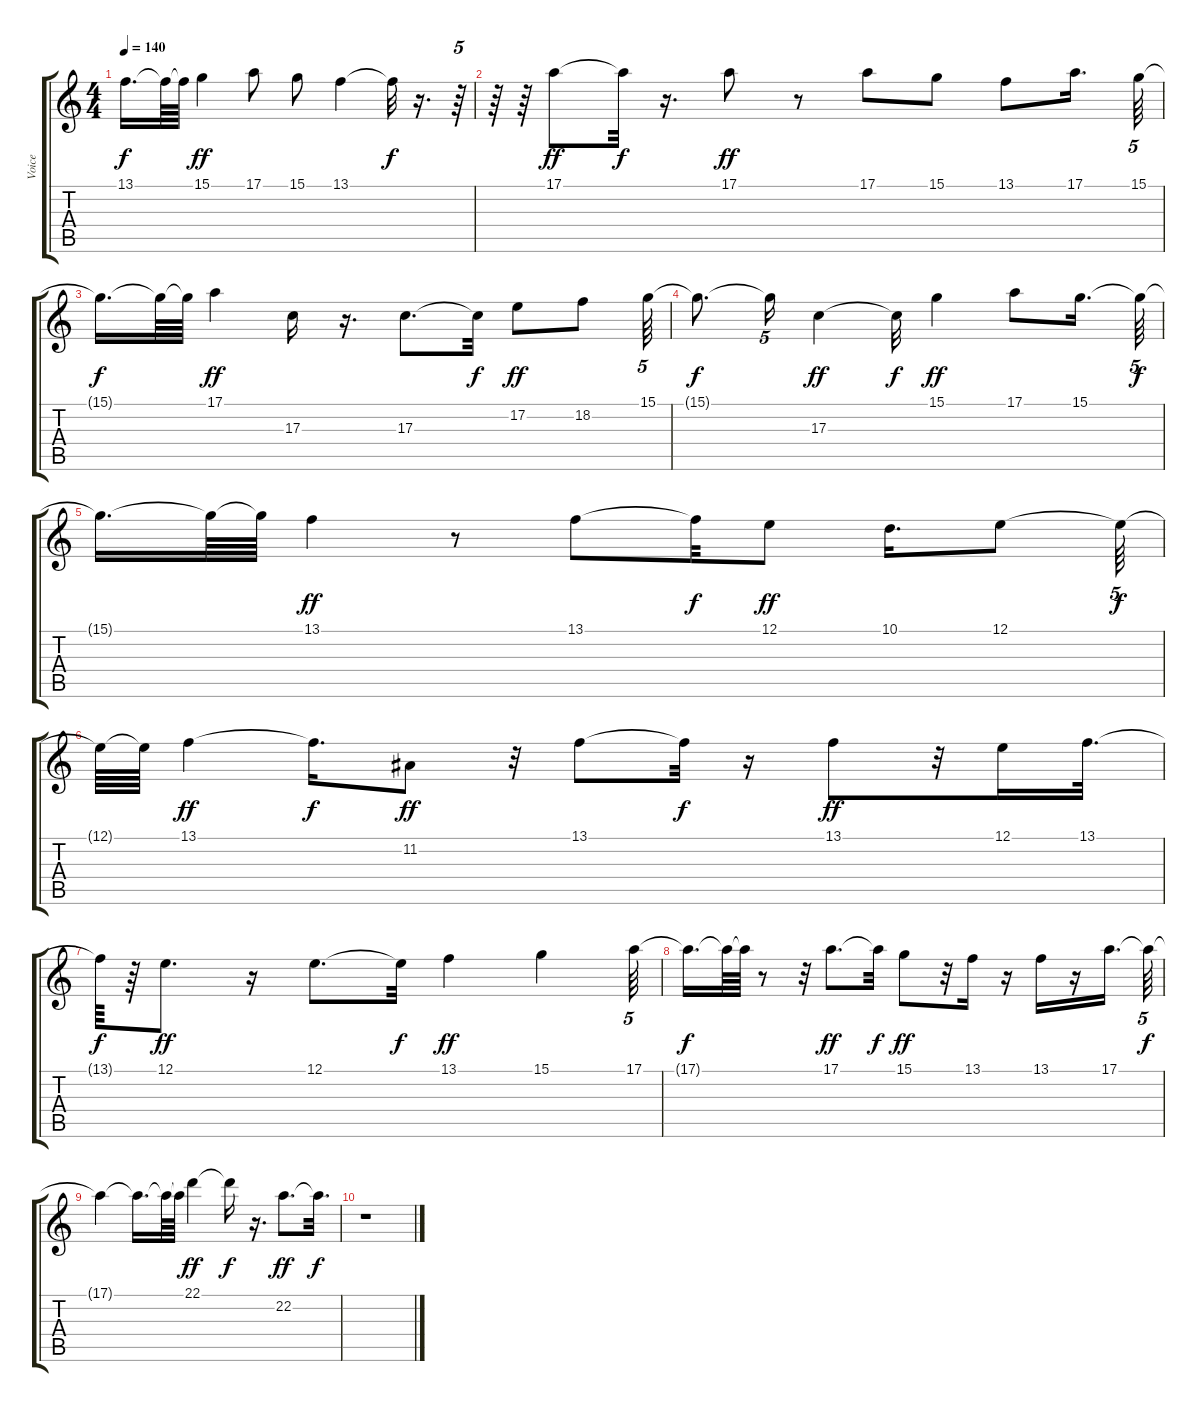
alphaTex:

\track ("Voice" "Voice") {instrument stringensemble1}
\staff {score tabs}
\tuning (E4 B3 G3 D3 A2 E2) {hide}
\ts (4 4)
\tempo 140
\clef g2
\ks c
13.1{t}.16{d dy f} 13.1{t}.64 13.1{t}.64 15.1.4{dy ff} 17.1.8 15.1.8 13.1.4 13.1{t}.32{dy f} r.16{d} r.64{tu (5 4)} |
r.64 r.64 17.1.8{dy ff} 17.1{t}.32{dy f} r.16{d} 17.1.8{dy ff} r.8 17.1.8 15.1.8 13.1.8 17.1.16{d} 15.1.64{tu (5 4)} |
15.1{t}.16{d dy f} 15.1{t}.64 15.1{t}.64 17.1.4{dy ff} 17.3.16 r.16{d} 17.3.8{d} 17.3{t}.32{dy f} 17.2.8{dy ff} 18.2.8 15.1.64{tu (5 4)} |
15.1{t}.8{d dy f} 15.1{t}.16{tu (5 4)} 17.3.4{dy ff} 17.3{t}.32{dy f} 15.1.4{dy ff} 17.1.8 15.1.16{d} 15.1{t}.64{tu (5 4) dy f} |
15.1{t}.16{d} 15.1{t}.64 15.1{t}.64 13.1.4{dy ff} r.8 13.1.8 13.1{t}.32{dy f} 12.1.8{dy ff} 10.1.16{d} 12.1.8 12.1{t}.64{tu (5 4) dy f} |
12.1{t}.64 12.1{t}.64 13.1.4{dy ff} 13.1{t}.16{d dy f} 11.2.8{dy ff} r.32 13.1.8 13.1{t}.32{dy f} r.16 13.1.8{dy ff} r.32 12.1.16 13.1.32{d} |
13.1{t}.64{dy f} r.64 12.1.8{d dy ff} r.16 12.1.8{d} 12.1{t}.32{dy f} 13.1.4{dy ff} 15.1.4 17.1.64{tu (5 4)} |
17.1{t}.16{d dy f} 17.1{t}.64 17.1{t}.64 r.8 r.32 17.1.8{d dy ff} 17.1{t}.32{dy f} 15.1.8{dy ff} r.32 13.1.16 r.16 13.1.16 r.16 17.1.16{d} 17.1{t}.64{tu (5 4) dy f} |
17.1{t}.4 17.1{t}.16{d} 17.1{t}.64 17.1{t}.64 22.1.4{dy ff} 22.1{t}.16{dy f} r.16{d} 22.2.8{d dy ff} 22.2{t}.32{d dy f} |
r.1
